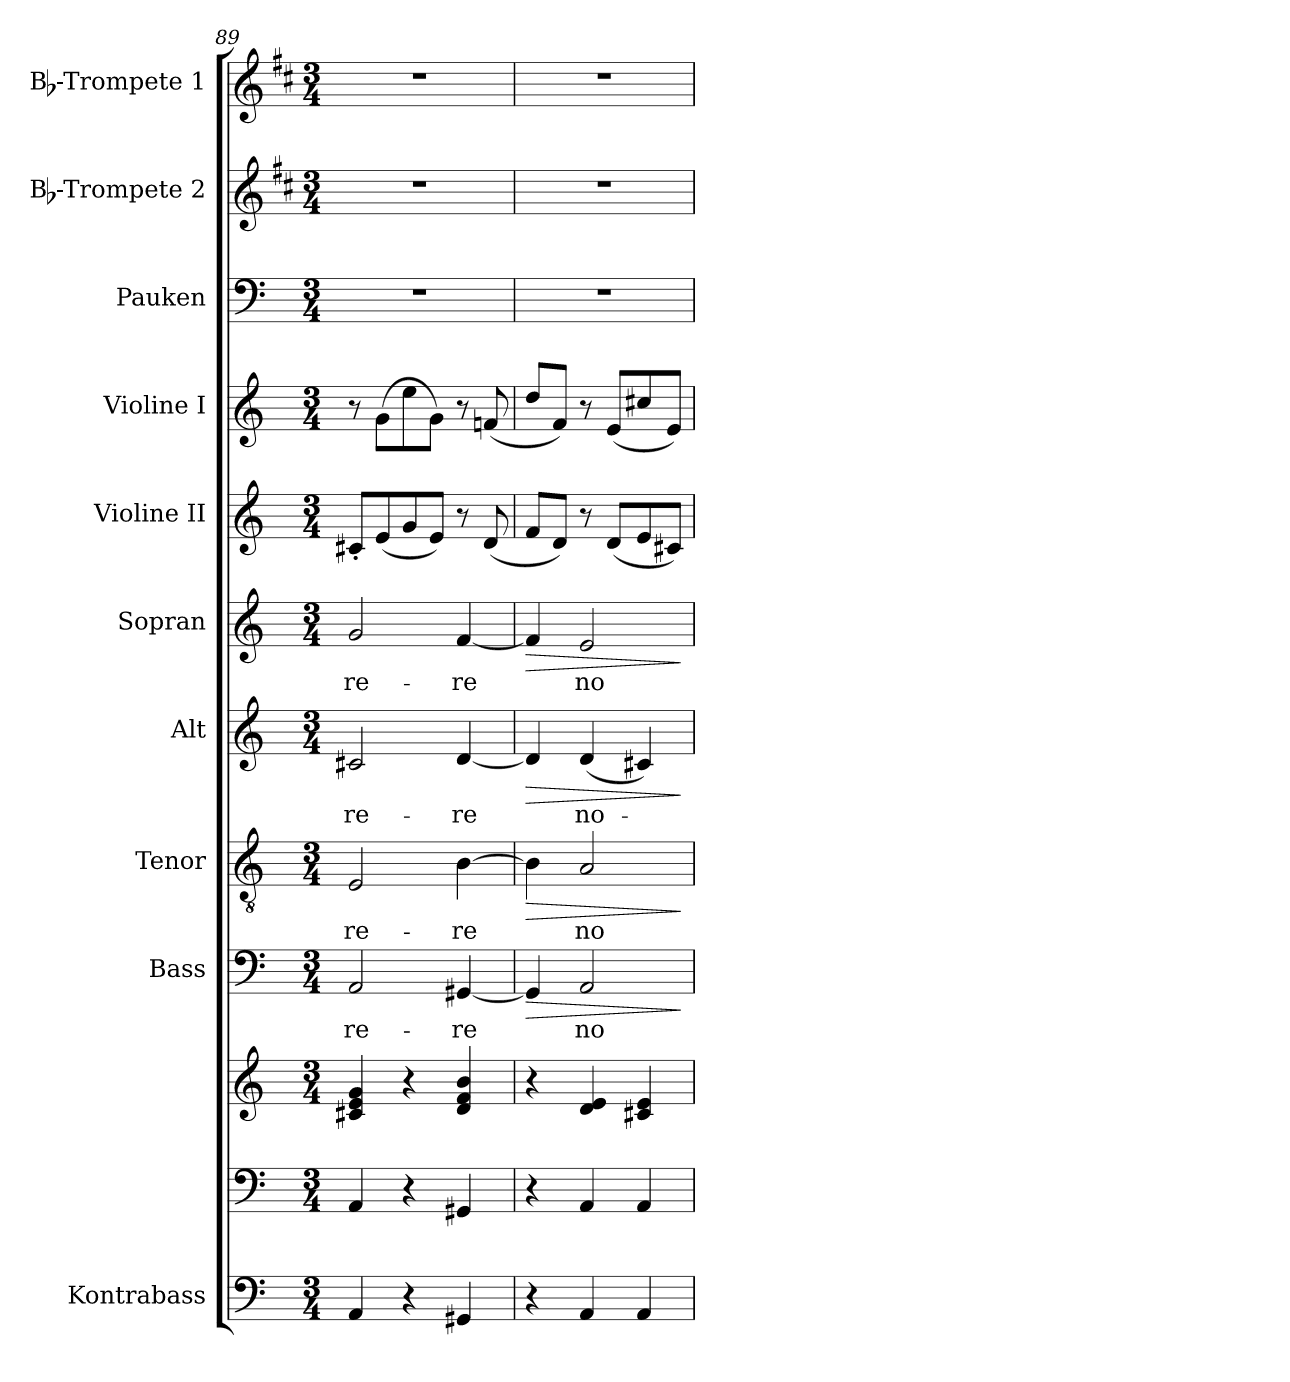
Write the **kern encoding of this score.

**kern	**kern	**kern	**kern	**text	**dynam	**kern	**text	**dynam	**kern	**text	**dynam	**kern	**text	**dynam	**kern	**kern	**kern	**kern	**kern
*part11	*part10	*part10	*part9	*part9	*part9	*part8	*part8	*part8	*part7	*part7	*part7	*part6	*part6	*part6	*part5	*part4	*part3	*part2	*part1
*staff12	*staff11	*staff10	*staff9	*staff9	*staff9	*staff8	*staff8	*staff8	*staff7	*staff7	*staff7	*staff6	*staff6	*staff6	*staff5	*staff4	*staff3	*staff2	*staff1
*I"Kontrabass	*	*	*I"Bass	*	*	*I"Tenor	*	*	*I"Alt	*	*	*I"Sopran	*	*	*I"Violine II	*I"Violine I	*I"Pauken	*I"Bb-Trompete 2	*I"Bb-Trompete 1
*I'Kb.	*	*	*I'B.	*	*	*I'T.	*	*	*I'A.	*	*	*I'S.	*	*	*I'Vl. II	*I'Vl. I	*I'Pk.	*I'Bb Trp. 2	*I'Bb Trp. 1
!!LO:PB:g=z
*clefF4	*clefF4	*clefG2	*clefF4	*	*	*clefGv2	*	*	*clefG2	*	*	*clefG2	*	*	*clefG2	*clefG2	*clefF4	*clefG2	*clefG2
*ITrd7c12	*	*	*	*	*	*	*	*	*	*	*	*	*	*	*	*	*	*ITrd1c2	*ITrd1c2
*k[]	*k[]	*k[]	*k[]	*	*	*k[]	*	*	*k[]	*	*	*k[]	*	*	*k[]	*k[]	*k[]	*k[]	*k[]
*C:	*C:	*C:	*C:	*	*	*C:	*	*	*C:	*	*	*C:	*	*	*C:	*C:	*C:	*C:	*C:
*M3/4	*M3/4	*M3/4	*M3/4	*	*	*M3/4	*	*	*M3/4	*	*	*M3/4	*	*	*M3/4	*M3/4	*M3/4	*M3/4	*M3/4
=89	=89	=89	=89	=89	=89	=89	=89	=89	=89	=89	=89	=89	=89	=89	=89	=89	=89	=89	=89
!	!	!	!	!LO:LY:b	!	!	!LO:LY:b	!	!	!LO:LY:b	!	!	!LO:LY:b	!	!	!	!	!	!
4AAA/	4AA/	4c#X/ 4e/ 4g/	2AA/	-re-	.	2E/	-re-	.	2c#X/	-re-	.	2g/	-re-	.	8c#X'</L	8r	2.r	2.r	2.r
.	.	.	.	.	.	.	.	.	.	.	.	.	.	.	(<8e/	(>8g\L	.	.	.
4r	4r	4r	.	.	.	.	.	.	.	.	.	.	.	.	8g/	8ee\	.	.	.
.	.	.	.	.	.	.	.	.	.	.	.	.	.	.	8e/J)	8g\J)	.	.	.
!	!	!	!	!LO:LY:b	!	!	!LO:LY:b	!	!	!LO:LY:b	!	!	!LO:LY:b	!	!	!	!	!	!
4GGG#X/	4GG#X/	4d/ 4f/ 4b/	[4GG#X/	-re	.	[4B\	-re	.	[4d/	-re	.	[4f/	-re	.	8r	8r	.	.	.
.	.	.	.	.	.	.	.	.	.	.	.	.	.	.	(<8d/	(<8fn/	.	.	.
=90	=90	=90	=90	=90	=90	=90	=90	=90	=90	=90	=90	=90	=90	=90	=90	=90	=90	=90	=90
!	!	!	!	!	!LO:HP:b	!	!	!LO:HP:b	!	!	!LO:HP:b	!	!	!LO:HP:b	!	!	!	!	!
4r	4r	4r	4GG#/]	.	>	4B\]	.	>	4d/]	.	>	4f/]	.	>	8f/L	8dd/L	2.r	2.r	2.r
.	.	.	.	.	.	.	.	.	.	.	.	.	.	.	8d/J)	8f/J)	.	.	.
!	!	!	!	!LO:LY:b	!	!	!LO:LY:b	!	!	!LO:LY:b	!	!	!LO:LY:b	!	!	!	!	!	!
4AAA/	4AA/	4d/ 4e/	2AA/	no-	.	2A/	no-	.	(<4d/	no-	.	2e/	no-	.	8r	8r	.	.	.
.	.	.	.	.	.	.	.	.	.	.	.	.	.	.	(<8d/L	(<8e/L	.	.	.
4AAA/	4AA/	4c#X/ 4e/	.	.	.	.	.	.	4c#X/)	.	.	.	.	.	8e/	8cc#X/	.	.	.
.	.	.	.	.	.	.	.	.	.	.	.	.	.	.	8c#X/J)	8e/J)	.	.	.
.	.	.	.	.	]	.	.	]	.	.	]	.	.	]	.	.	.	.	.
=	=	=	=	=	=	=	=	=	=	=	=	=	=	=	=	=	=	=	=
*-	*-	*-	*-	*-	*-	*-	*-	*-	*-	*-	*-	*-	*-	*-	*-	*-	*-	*-	*-
